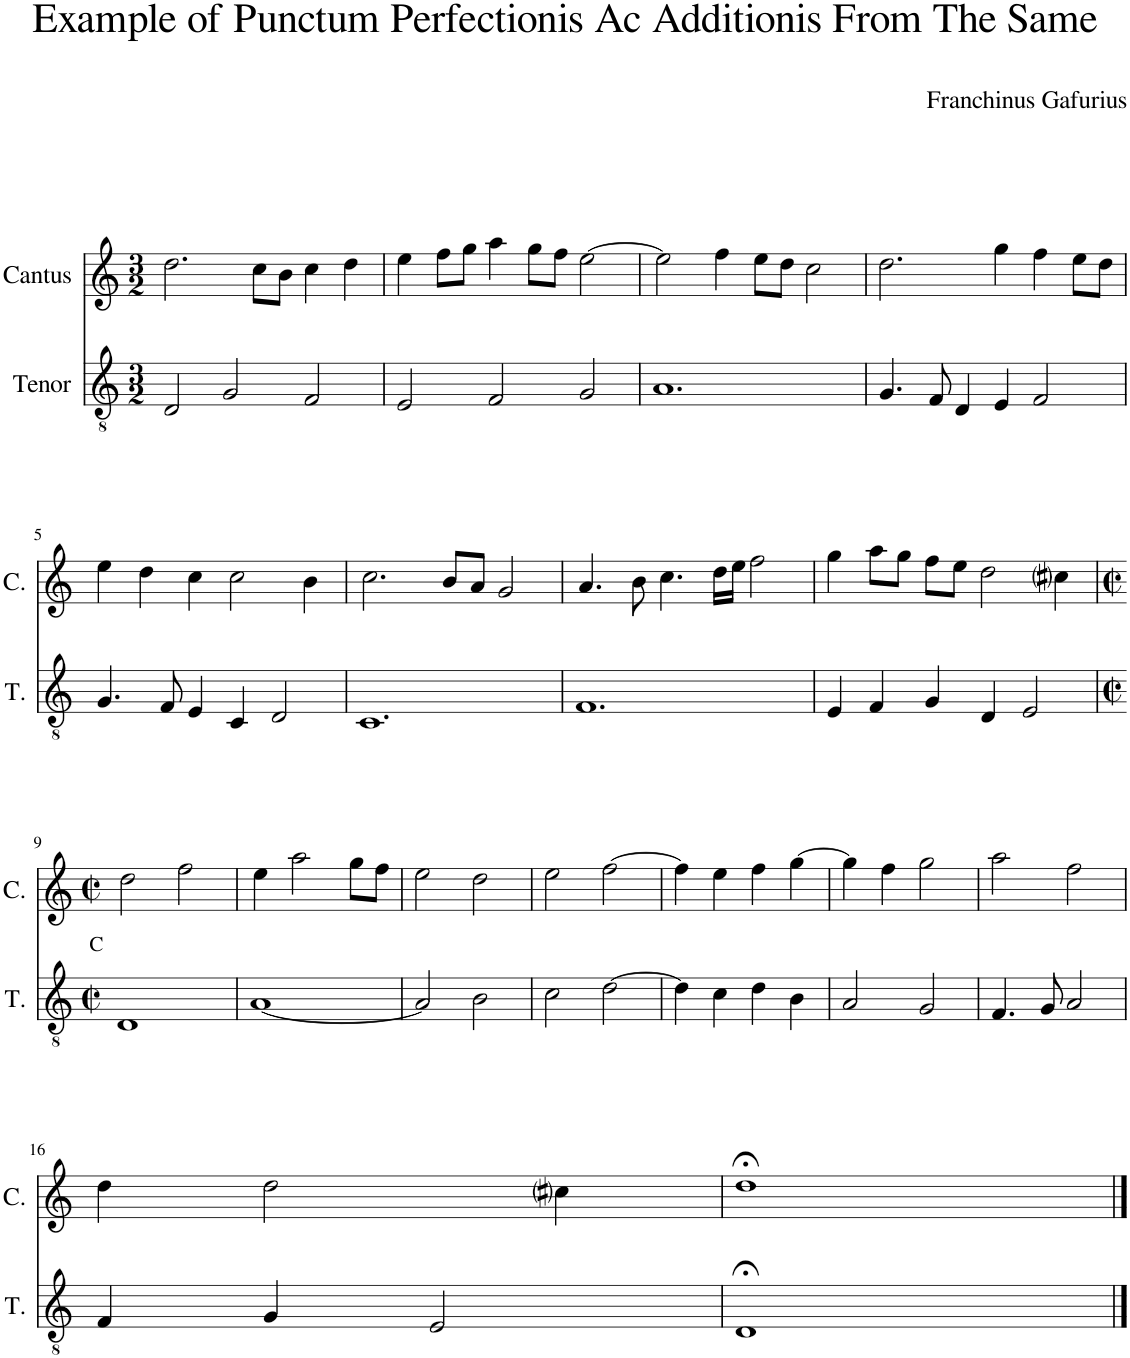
**kern	**kern
*part2	*part1
*staff2	*staff1
*I"Tenor	*I"Cantus
*I'T.	*I'C.
*clefGv2	*clefG2
*k[]	*k[]
*M3/2	*M3/2
=1	=1
2D/	2.dd\
2G/	.
.	8cc\L
.	8b\J
2F/	4cc\
.	4dd\
=2	=2
2E/	4ee\
.	8ff\L
.	8gg\J
2F/	4aa\
.	8gg\L
.	8ff\J
2G/	[2ee\
=3	=3
1.A	2ee\]
.	4ff\
.	8ee\L
.	8dd\J
.	2cc\
=4	=4
4.G/	2.dd\
8F/	.
4D/	.
4E/	4gg\
2F/	4ff\
.	8ee\L
.	8dd\J
!!LO:LB:g=z
=5	=5
4.G/	4ee\
.	4dd\
8F/	.
4E/	4cc\
4C/	2cc\
2D/	.
.	4b\
=6	=6
1.C	2.cc\
.	8b/L
.	8a/J
.	2g/
=7	=7
1.F	4.a/
.	8b\
.	4.cc\
.	16dd\LL
.	16ee\JJ
.	2ff\
=8	=8
4E/	4gg\
4F/	8aa\L
.	8gg\J
4G/	8ff\L
.	8ee\J
4D/	2dd\
2E/	.
.	4cc#i\
!!LO:LB:g=z
=9	=9
*M2/2	*M2/2
*met(c|)	*met(c|)
!LO:TX:a:t=C	!
1D	2dd\
.	2ff\
=10	=10
[1A	4ee\
.	2aa\
.	8gg\L
.	8ff\J
=11	=11
2A/]	2ee\
2B\	2dd\
=12	=12
2c\	2ee\
[2d\	[2ff\
=13	=13
4d\]	4ff\]
4c\	4ee\
4d\	4ff\
4B\	[4gg\
=14	=14
2A/	4gg\]
.	4ff\
2G/	2gg\
=15	=15
4.F/	2aa\
8G/	.
2A/	2ff\
!!LO:LB:g=z
=16	=16
4F/	4dd\
4G/	2dd\
2E/	.
.	4cc#i\
=17	=17
1D;<	1dd;<
==	==
*-	*-
